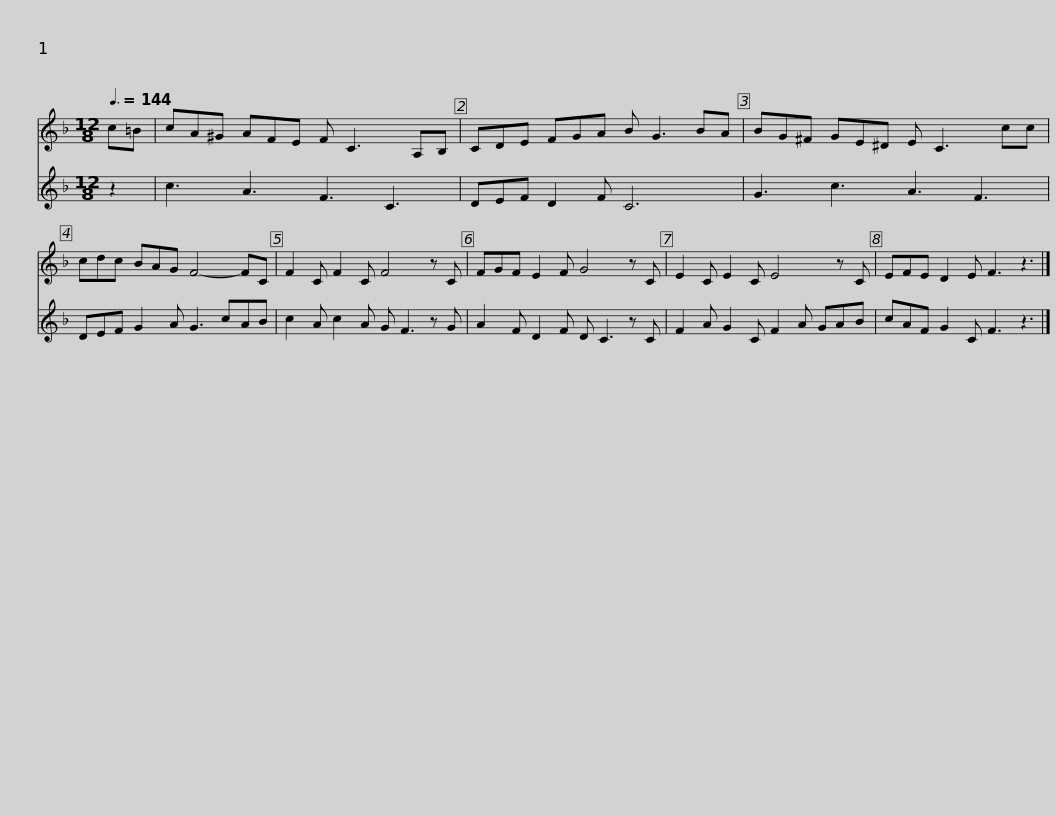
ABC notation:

X:1
%%score 1 2
L:1/8
Q:3/8=144
M:12/8
I:linebreak $
K:F
V:1 treble
V:2 treble
V:1
 c=B | cA^G AFE F C3 A,B, | CDE FGA B G3 BA |$ BG^F GE^D E C3 cc | cdc BAG F4- FC | %5
 F2 C F2 C F4 z C |$ FGF E2 F G4 z C | E2 C E2 C E4 z C | EFE D2 E F3 z3 |] %9
V:2
 z2 | c3 A3 F3 C3 | DEF D2 F C6 |$ G3 c3 A3 F3 | DEF G2 A G3 cAB | %5
 c2 A c2 A G F3 z G |$ A2 F D2 F D C3 z C | F2 A G2 C F2 A GAB | cAF G2 C F3 z3 |] %9
